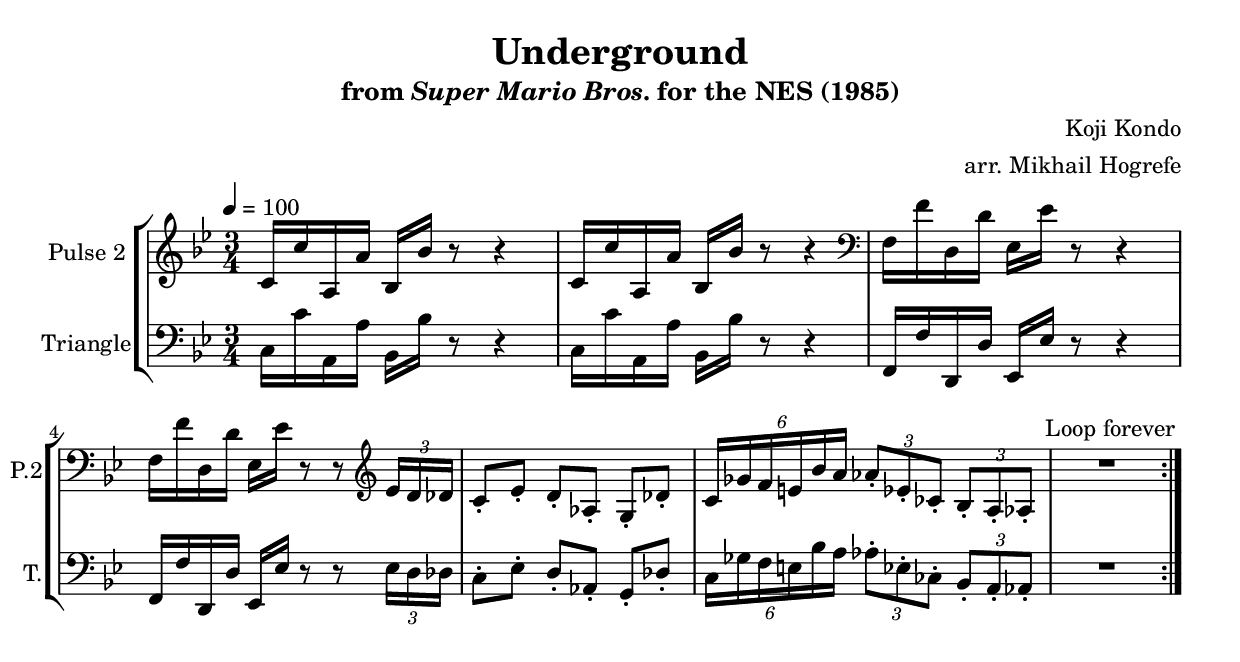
\version "2.22.0"

\book {
    \header {
        title = "Underground"
        subtitle = \markup { "from" {\italic "Super Mario Bros."} "for the NES (1985)" }
        composer = "Koji Kondo"
        arranger = "arr. Mikhail Hogrefe"
    }

    \score {
        {
            \new StaffGroup <<
                \new Staff \relative c' {
                    \set Staff.instrumentName = "Pulse 2"
                    \set Staff.shortInstrumentName = "P.2"
\set Timing.beamExceptions = #'()
\tempo 4 = 100
\time 3/4
\key bes \major
                    \repeat volta 2 {
c16 c' a, a' bes, bes' r8 r4 |
c,16 c' a, a' bes, bes' r8 r4 |
\clef bass
f,16 f' d, d' ees, ees' r8 r4 |
f,16 f' d, d' ees, ees' r8 r \clef treble \tuplet 3/2 { ees16 d des } |
c8-. ees-. d-. aes-. g-. des'-. |
\tuplet 6/4 { c16 ges' f e bes' a } \tuplet 3/2 { aes8-. ees-. ces-. } \tuplet 3/2 { bes8-. a-. aes-. } |
R2.
                    }
\once \override Score.RehearsalMark.self-alignment-X = #RIGHT
\mark \markup { \fontsize #-2 "Loop forever" }
                }

                \new Staff \relative c {
                    \set Staff.instrumentName = "Triangle"
                    \set Staff.shortInstrumentName = "T."
\set Timing.beamExceptions = #'()
\clef bass
\key bes \major
c16 c' a, a' bes, bes' r8 r4 |
c,16 c' a, a' bes, bes' r8 r4 |
f,16 f' d, d' ees, ees' r8 r4 |
f,16 f' d, d' ees, ees' r8 r \tuplet 3/2 { ees16 d des } |
c8-. ees-. d-. aes-. g-. des'-. |
\tuplet 6/4 { c16 ges' f e bes' a } \tuplet 3/2 { aes8-. ees-. ces-. } \tuplet 3/2 { bes8-. a-. aes-. } |
R2.

                }
            >>
        }
        \layout {
            \context {
                \Staff
                \RemoveEmptyStaves
            }
            \context {
                \DrumStaff
                \RemoveEmptyStaves
            }
        }
    }
}
